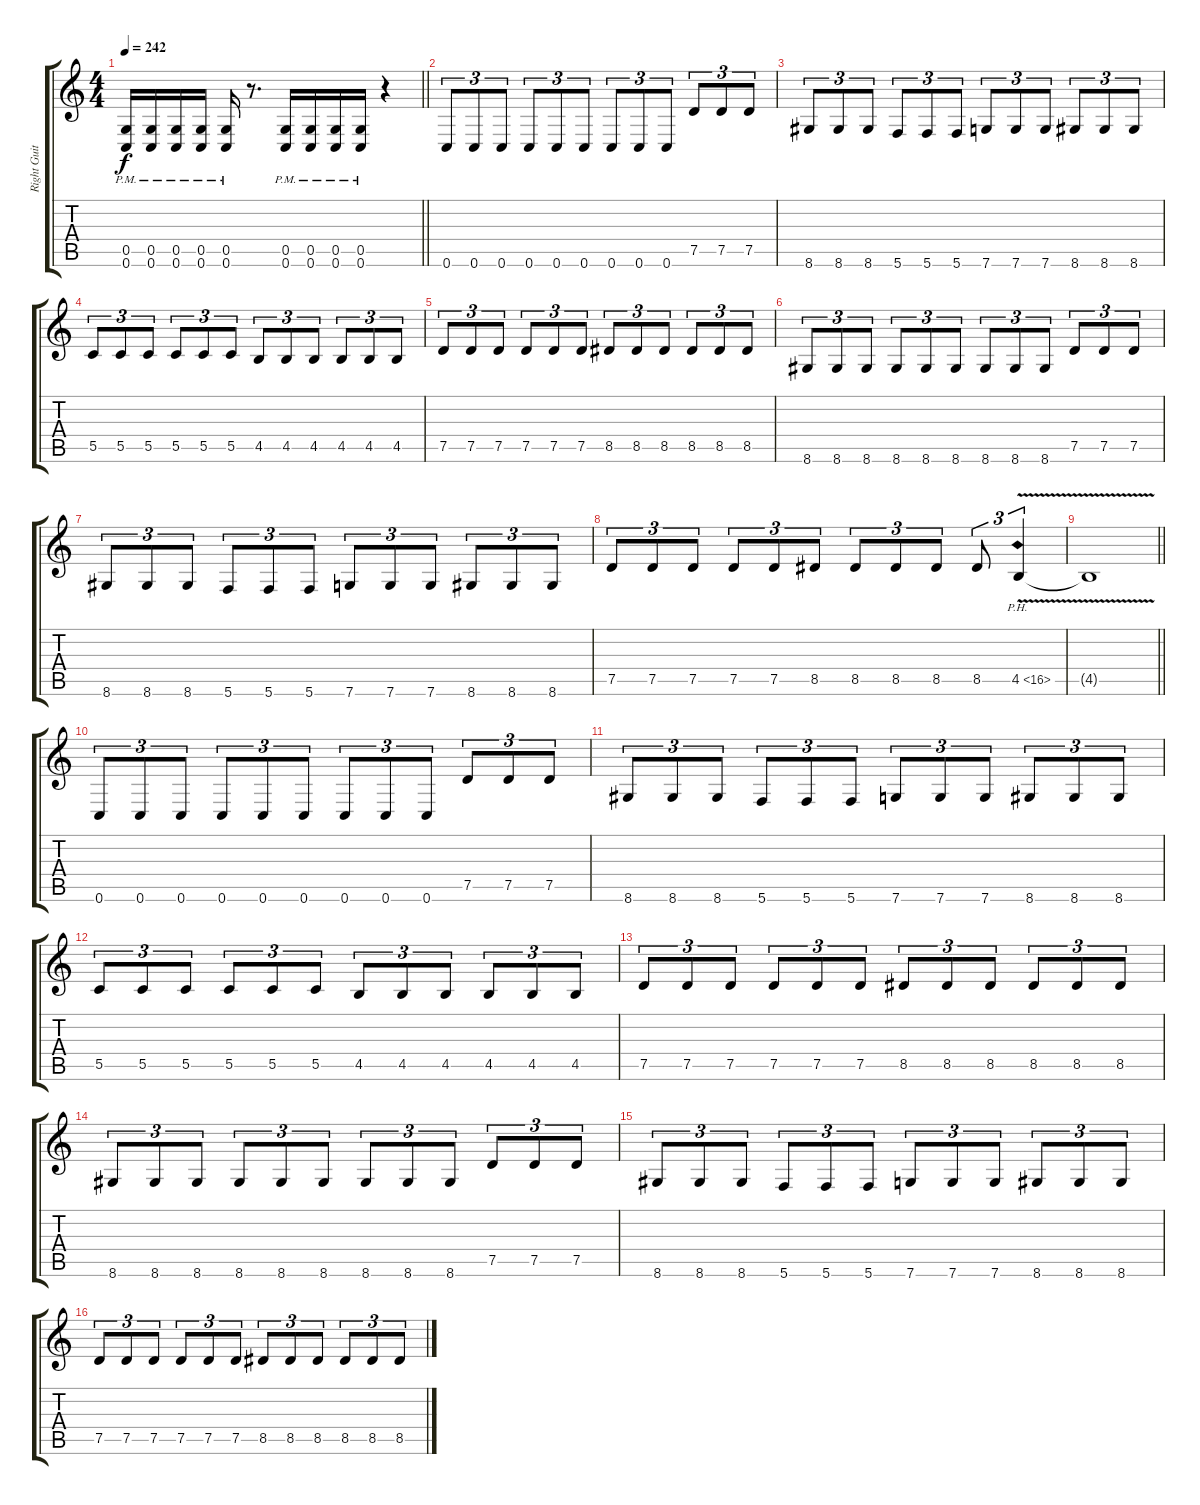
\track ("Right Guitar" "Right Guit") {instrument distortionguitar}
\staff {score tabs}
\tuning (D4 A3 F3 C3 G2 C2) {hide}
\ts (4 4)
\tempo 242
\clef g2
\barLineRight lightlight
\ks c
(0.5{pm} 0.6{pm}).16{dy f instrument distortionguitar} (0.5{pm} 0.6{pm}).16 (0.5{pm} 0.6{pm}).16 (0.5{pm} 0.6{pm}).16 (0.5{pm} 0.6{pm}).16 r.8{d} (0.5{pm} 0.6{pm}).16 (0.5{pm} 0.6{pm}).16 (0.5{pm} 0.6{pm}).16 (0.5{pm} 0.6{pm}).16 r.4 |
0.6.8{tu (3 2)} 0.6.8{tu (3 2)} 0.6.8{tu (3 2)} 0.6.8{tu (3 2)} 0.6.8{tu (3 2)} 0.6.8{tu (3 2)} 0.6.8{tu (3 2)} 0.6.8{tu (3 2)} 0.6.8{tu (3 2)} 7.5.8{tu (3 2)} 7.5.8{tu (3 2)} 7.5.8{tu (3 2)} |
8.6.8{tu (3 2)} 8.6.8{tu (3 2)} 8.6.8{tu (3 2)} 5.6.8{tu (3 2)} 5.6.8{tu (3 2)} 5.6.8{tu (3 2)} 7.6.8{tu (3 2)} 7.6.8{tu (3 2)} 7.6.8{tu (3 2)} 8.6.8{tu (3 2)} 8.6.8{tu (3 2)} 8.6.8{tu (3 2)} |
5.5.8{tu (3 2)} 5.5.8{tu (3 2)} 5.5.8{tu (3 2)} 5.5.8{tu (3 2)} 5.5.8{tu (3 2)} 5.5.8{tu (3 2)} 4.5.8{tu (3 2)} 4.5.8{tu (3 2)} 4.5.8{tu (3 2)} 4.5.8{tu (3 2)} 4.5.8{tu (3 2)} 4.5.8{tu (3 2)} |
7.5.8{tu (3 2)} 7.5.8{tu (3 2)} 7.5.8{tu (3 2)} 7.5.8{tu (3 2)} 7.5.8{tu (3 2)} 7.5.8{tu (3 2)} 8.5.8{tu (3 2)} 8.5.8{tu (3 2)} 8.5.8{tu (3 2)} 8.5.8{tu (3 2)} 8.5.8{tu (3 2)} 8.5.8{tu (3 2)} |
8.6.8{tu (3 2)} 8.6.8{tu (3 2)} 8.6.8{tu (3 2)} 8.6.8{tu (3 2)} 8.6.8{tu (3 2)} 8.6.8{tu (3 2)} 8.6.8{tu (3 2)} 8.6.8{tu (3 2)} 8.6.8{tu (3 2)} 7.5.8{tu (3 2)} 7.5.8{tu (3 2)} 7.5.8{tu (3 2)} |
8.6.8{tu (3 2)} 8.6.8{tu (3 2)} 8.6.8{tu (3 2)} 5.6.8{tu (3 2)} 5.6.8{tu (3 2)} 5.6.8{tu (3 2)} 7.6.8{tu (3 2)} 7.6.8{tu (3 2)} 7.6.8{tu (3 2)} 8.6.8{tu (3 2)} 8.6.8{tu (3 2)} 8.6.8{tu (3 2)} |
7.5.8{tu (3 2)} 7.5.8{tu (3 2)} 7.5.8{tu (3 2)} 7.5.8{tu (3 2)} 7.5.8{tu (3 2)} 8.5.8{tu (3 2)} 8.5.8{tu (3 2)} 8.5.8{tu (3 2)} 8.5.8{tu (3 2)} 8.5.8{tu (3 2)} 4.5{ph 12 v}.4{tu (3 2) instrument guitarharmonics} |
\barLineRight lightlight
4.5{t}.1 |
0.6.8{tu (3 2) instrument distortionguitar} 0.6.8{tu (3 2)} 0.6.8{tu (3 2)} 0.6.8{tu (3 2)} 0.6.8{tu (3 2)} 0.6.8{tu (3 2)} 0.6.8{tu (3 2)} 0.6.8{tu (3 2)} 0.6.8{tu (3 2)} 7.5.8{tu (3 2)} 7.5.8{tu (3 2)} 7.5.8{tu (3 2)} |
8.6.8{tu (3 2)} 8.6.8{tu (3 2)} 8.6.8{tu (3 2)} 5.6.8{tu (3 2)} 5.6.8{tu (3 2)} 5.6.8{tu (3 2)} 7.6.8{tu (3 2)} 7.6.8{tu (3 2)} 7.6.8{tu (3 2)} 8.6.8{tu (3 2)} 8.6.8{tu (3 2)} 8.6.8{tu (3 2)} |
5.5.8{tu (3 2)} 5.5.8{tu (3 2)} 5.5.8{tu (3 2)} 5.5.8{tu (3 2)} 5.5.8{tu (3 2)} 5.5.8{tu (3 2)} 4.5.8{tu (3 2)} 4.5.8{tu (3 2)} 4.5.8{tu (3 2)} 4.5.8{tu (3 2)} 4.5.8{tu (3 2)} 4.5.8{tu (3 2)} |
7.5.8{tu (3 2)} 7.5.8{tu (3 2)} 7.5.8{tu (3 2)} 7.5.8{tu (3 2)} 7.5.8{tu (3 2)} 7.5.8{tu (3 2)} 8.5.8{tu (3 2)} 8.5.8{tu (3 2)} 8.5.8{tu (3 2)} 8.5.8{tu (3 2)} 8.5.8{tu (3 2)} 8.5.8{tu (3 2)} |
8.6.8{tu (3 2)} 8.6.8{tu (3 2)} 8.6.8{tu (3 2)} 8.6.8{tu (3 2)} 8.6.8{tu (3 2)} 8.6.8{tu (3 2)} 8.6.8{tu (3 2)} 8.6.8{tu (3 2)} 8.6.8{tu (3 2)} 7.5.8{tu (3 2)} 7.5.8{tu (3 2)} 7.5.8{tu (3 2)} |
8.6.8{tu (3 2)} 8.6.8{tu (3 2)} 8.6.8{tu (3 2)} 5.6.8{tu (3 2)} 5.6.8{tu (3 2)} 5.6.8{tu (3 2)} 7.6.8{tu (3 2)} 7.6.8{tu (3 2)} 7.6.8{tu (3 2)} 8.6.8{tu (3 2)} 8.6.8{tu (3 2)} 8.6.8{tu (3 2)} |
7.5.8{tu (3 2)} 7.5.8{tu (3 2)} 7.5.8{tu (3 2)} 7.5.8{tu (3 2)} 7.5.8{tu (3 2)} 7.5.8{tu (3 2)} 8.5.8{tu (3 2)} 8.5.8{tu (3 2)} 8.5.8{tu (3 2)} 8.5.8{tu (3 2)} 8.5.8{tu (3 2)} 8.5.8{tu (3 2)}
